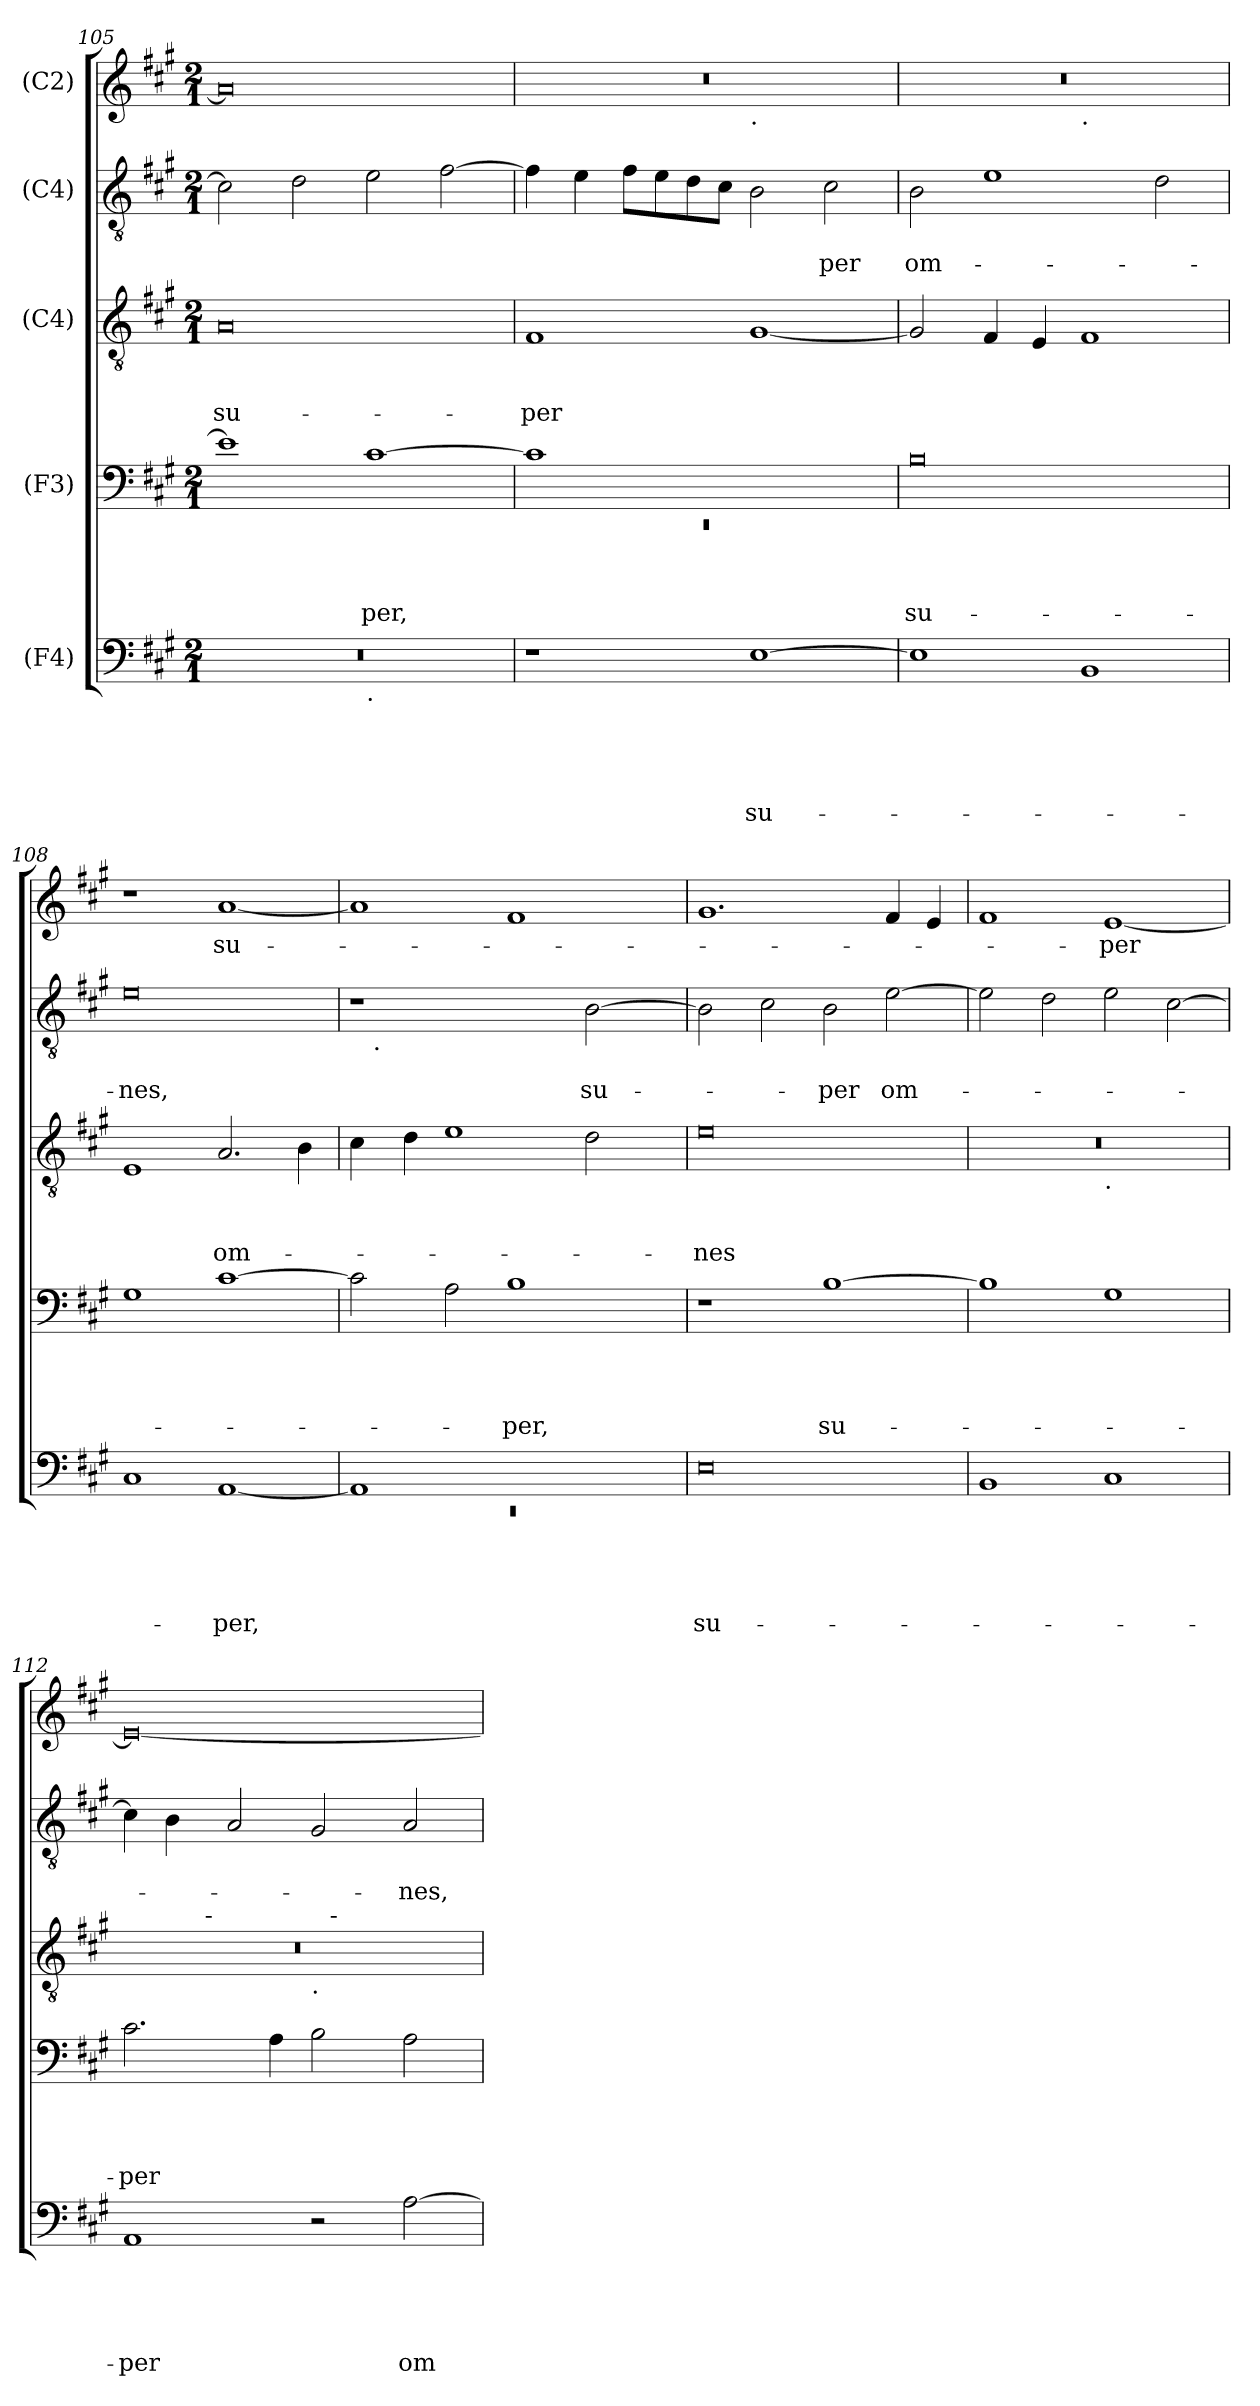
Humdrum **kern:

**kern	**text	**text	**text	**text	**text	**kern	**text	**text	**text	**text	**kern	**text	**text	**text	**kern	**text	**text	**kern	**text
*part5	*part5	*part5	*part5	*part5	*part5	*part4	*part4	*part4	*part4	*part4	*part3	*part3	*part3	*part3	*part2	*part2	*part2	*part1	*part1
*staff5	*staff5	*staff5	*staff5	*staff5	*staff5	*staff4	*staff4	*staff4	*staff4	*staff4	*staff3	*staff3	*staff3	*staff3	*staff2	*staff2	*staff2	*staff1	*staff1
*I"(F4)	*	*	*	*	*	*I"(F3)	*	*	*	*	*I"(C4)	*	*	*	*I"(C4)	*	*	*I"(C2)	*
*clefF4	*	*	*	*	*	*clefF4	*	*	*	*	*clefGv2	*	*	*	*clefGv2	*	*	*clefG2	*
*k[f#c#g#]	*	*	*	*	*	*k[f#c#g#]	*	*	*	*	*k[f#c#g#]	*	*	*	*k[f#c#g#]	*	*	*k[f#c#g#]	*
*A:	*	*	*	*	*	*A:	*	*	*	*	*A:	*	*	*	*A:	*	*	*A:	*
*M2/1	*	*	*	*	*	*M2/1	*	*	*	*	*M2/1	*	*	*	*M2/1	*	*	*M2/1	*
=105	=105	=105	=105	=105	=105	=105	=105	=105	=105	=105	=105	=105	=105	=105	=105	=105	=105	=105	=105
!	!	!	!	!	!	!	!	!	!	!	!	!	!	!LO:LY:b:rj	!	!	!	!	!
*^	*	*	*	*	*	*	*	*	*	*	*	*	*	*	*	*	*	*	*
0r	1ryy	.	.	.	.	.	1e]	.	.	.	.	0A	.	.	su-	2c#\]	.	.	0a]	.
.	.	.	.	.	.	.	.	.	.	.	.	.	.	.	.	2d\	.	.	.	.
!	!LO:TX:b:t=.	!	!	!	!	!	!	!	!	!	!	!	!	!	!	!	!	!	!	!
!	!	!	!	!	!	!	!	!	!	!	!LO:LY:b	!	!	!	!	!	!	!	!	!
.	1ryy	.	.	.	.	.	[>1c#	.	.	.	-per,	.	.	.	.	2e\	.	.	.	.
.	.	.	.	.	.	.	.	.	.	.	.	.	.	.	.	[>2f#\	.	.	.	.
=106	=106	=106	=106	=106	=106	=106	=106	=106	=106	=106	=106	=106	=106	=106	=106	=106	=106	=106	=106	=106
*	*	*	*	*	*	*	*^	*	*	*	*	*	*	*	*	*	*	*	*	*
!	!	!	!	!	!	!	!	!LO:N:vis=1	!	!	!	!	!	!	!	!LO:LY:b	!	!	!	!	!
*v	*v	*	*	*	*	*	*	*	*	*	*	*	*	*	*	*	*	*	*	*^	*
1r	.	.	.	.	.	1c#]	0rEE	.	.	.	.	1F#	.	.	-per	4f#\]	.	.	0r	1ryy	.
.	.	.	.	.	.	.	.	.	.	.	.	.	.	.	.	4e\	.	.	.	.	.
.	.	.	.	.	.	.	.	.	.	.	.	.	.	.	.	8f#\L	.	.	.	.	.
.	.	.	.	.	.	.	.	.	.	.	.	.	.	.	.	8e\	.	.	.	.	.
.	.	.	.	.	.	.	.	.	.	.	.	.	.	.	.	8d\	.	.	.	.	.
.	.	.	.	.	.	.	.	.	.	.	.	.	.	.	.	8c#\J	.	.	.	.	.
!	!	!	!	!	!	!	!	!	!	!	!	!	!	!	!	!	!	!	!	!LO:TX:b:t=.	!
!	!	!	!	!	!LO:LY:b	!	!	!	!	!	!	!	!	!	!	!	!	!	!	!	!
[<1E	.	.	.	.	su-	1ryy	.	.	.	.	.	[<1G#	.	.	.	2B\	.	.	.	1ryy	.
!	!	!	!	!	!	!	!	!	!	!	!	!	!	!	!	!	!	!LO:LY:b	!	!	!
.	.	.	.	.	.	.	.	.	.	.	.	.	.	.	.	2c#\	.	-per	.	.	.
*	*	*	*	*	*	*v	*v	*	*	*	*	*	*	*	*	*	*	*	*	*	*
!!LO:LB:g=z	!!
=107	=107	=107	=107	=107	=107	=107	=107	=107	=107	=107	=107	=107	=107	=107	=107	=107	=107	=107	=107	=107
!	!	!	!	!	!	!	!	!	!	!LO:LY:b	!	!	!	!	!	!	!LO:LY:b	!	!	!
1E]	.	.	.	.	.	0B	.	.	.	su-	2G#/]	.	.	.	2B\	.	om-	0r	1ryy	.
.	.	.	.	.	.	.	.	.	.	.	4F#/	.	.	.	1e	.	.	.	.	.
.	.	.	.	.	.	.	.	.	.	.	4E/	.	.	.	.	.	.	.	.	.
!	!	!	!	!	!	!	!	!	!	!	!	!	!	!	!	!	!	!	!LO:TX:b:t=.	!
1BB	.	.	.	.	.	.	.	.	.	.	1F#	.	.	.	.	.	.	.	1ryy	.
.	.	.	.	.	.	.	.	.	.	.	.	.	.	.	2d\	.	.	.	.	.
=108	=108	=108	=108	=108	=108	=108	=108	=108	=108	=108	=108	=108	=108	=108	=108	=108	=108	=108	=108	=108
!	!	!	!	!	!	!	!	!	!	!	!	!	!	!	!	!	!LO:LY:b	!	!	!
*	*	*	*	*	*	*	*	*	*	*	*	*	*	*	*	*	*	*v	*v	*
1C#	.	.	.	.	.	1G#	.	.	.	.	1E	.	.	.	0e	.	-nes,	1r	.
!	!	!	!	!	!LO:LY:b	!	!	!	!	!	!	!	!	!LO:LY:b	!	!	!	!	!LO:LY:b
[<1AA	.	.	.	.	-per,	[>1c#	.	.	.	.	2.A/	.	.	om-	.	.	.	[<1a	-su-
.	.	.	.	.	.	.	.	.	.	.	4B\	.	.	.	.	.	.	.	.
=109	=109	=109	=109	=109	=109	=109	=109	=109	=109	=109	=109	=109	=109	=109	=109	=109	=109	=109	=109
*^	*	*	*	*	*	*	*	*	*	*	*	*	*	*	*	*	*	*	*
!	!LO:N:vis=1	!	!	!	!	!	!	!	!	!	!	!	!	!	!	!	!	!	!	!
*	*	*	*	*	*	*	*	*	*	*	*	*	*	*	*	*^	*	*	*	*
1AA]	0rEE	.	.	.	.	.	2c#\]	.	.	.	.	4c#\	.	.	.	1r	16.ryy	.	.	1a]	.
!	!	!	!	!	!	!	!	!	!	!	!	!	!	!	!	!	!LO:TX:b:t=.	!	!	!	!
.	.	.	.	.	.	.	.	.	.	.	.	.	.	.	.	.	1ryy	.	.	.	.
.	.	.	.	.	.	.	.	.	.	.	.	4d\	.	.	.	.	.	.	.	.	.
.	.	.	.	.	.	.	2A\	.	.	.	.	1e	.	.	.	.	.	.	.	.	.
!	!	!	!	!	!	!	!	!	!	!	!LO:LY:b	!	!	!	!	!	!	!	!	!	!
1ryy	.	.	.	.	.	.	1B	.	.	.	-per,	.	.	.	.	2ryy	.	.	.	1f#	.
.	.	.	.	.	.	.	.	.	.	.	.	.	.	.	.	.	2ryy	.	.	.	.
!	!	!	!	!	!	!	!	!	!	!	!	!	!	!	!	!	!	!	!LO:LY:b	!	!
.	.	.	.	.	.	.	.	.	.	.	.	2d\	.	.	.	[>2B\	.	.	su-	.	.
.	.	.	.	.	.	.	.	.	.	.	.	.	.	.	.	.	4ryy	.	.	.	.
.	.	.	.	.	.	.	.	.	.	.	.	.	.	.	.	.	8ryy	.	.	.	.
.	.	.	.	.	.	.	.	.	.	.	.	.	.	.	.	.	32ryy	.	.	.	.
=110	=110	=110	=110	=110	=110	=110	=110	=110	=110	=110	=110	=110	=110	=110	=110	=110	=110	=110	=110	=110	=110
!	!	!	!	!	!	!LO:LY:b	!	!	!	!	!	!	!	!	!LO:LY:b:rj	!	!	!	!	!	!
*v	*v	*	*	*	*	*	*	*	*	*	*	*	*	*	*	*v	*v	*	*	*	*
0E	.	.	.	.	su-	1r	.	.	.	.	0e	.	.	-nes	2B\]	.	.	1.g#	.
.	.	.	.	.	.	.	.	.	.	.	.	.	.	.	2c#\	.	.	.	.
!	!	!	!	!	!	!	!	!	!	!LO:LY:b	!	!	!	!	!	!	!LO:LY:b	!	!
.	.	.	.	.	.	[>1B	.	.	.	su-	.	.	.	.	2B\	.	-per	.	.
!	!	!	!	!	!	!	!	!	!	!	!	!	!	!	!	!	!LO:LY:b	!	!
.	.	.	.	.	.	.	.	.	.	.	.	.	.	.	[>2e\	.	om-	4f#/	.
.	.	.	.	.	.	.	.	.	.	.	.	.	.	.	.	.	.	4e/	.
=111	=111	=111	=111	=111	=111	=111	=111	=111	=111	=111	=111	=111	=111	=111	=111	=111	=111	=111	=111
*	*	*	*	*	*	*	*	*	*	*	*^	*	*	*	*	*	*	*	*
1BB	.	.	.	.	.	1B]	.	.	.	.	0r	1ryy	.	.	.	2e\]	.	.	1f#	.
.	.	.	.	.	.	.	.	.	.	.	.	.	.	.	.	2d\	.	.	.	.
!	!	!	!	!	!	!	!	!	!	!	!	!LO:TX:b:t=.	!	!	!	!	!	!	!	!
!	!	!	!	!	!	!	!	!	!	!	!	!	!	!	!	!	!	!	!	!LO:LY:b
1C#	.	.	.	.	.	1G#	.	.	.	.	.	1ryy	.	.	.	2e\	.	.	[>1e	-per
.	.	.	.	.	.	.	.	.	.	.	.	.	.	.	.	[>2c#\	.	.	.	.
!!LO:PB:g=z
=112	=112	=112	=112	=112	=112	=112	=112	=112	=112	=112	=112	=112	=112	=112	=112	=112	=112	=112	=112	=112
!	!	!	!	!	!LO:LY:b	!	!	!	!	!LO:LY:b	!	!	!	!	!	!	!	!	!	!
*	*	*	*	*	*	*	*	*	*	*	*^	*^	*	*	*	*	*	*	*	*
1AA	.	.	.	.	-per	2.c#\	.	.	.	-per	0r	4ryy	1ryy	1ryy	.	.	.	4c#\]	.	.	0e_	.
.	.	.	.	.	.	.	.	.	.	.	.	8ryy	.	.	.	.	.	4B\	.	.	.	.
.	.	.	.	.	.	.	.	.	.	.	.	32ryy	.	.	.	.	.	.	.	.	.	.
!	!	!	!	!	!	!	!	!	!	!	!	!LO:TX:a:t=-	!	!	!	!	!	!	!	!	!	!
.	.	.	.	.	.	.	.	.	.	.	.	1ryy	.	.	.	.	.	.	.	.	.	.
.	.	.	.	.	.	.	.	.	.	.	.	.	.	.	.	.	.	2A/	.	.	.	.
.	.	.	.	.	.	4A\	.	.	.	.	.	.	.	.	.	.	.	.	.	.	.	.
!	!	!	!	!	!	!	!	!	!	!	!	!	!LO:TX:b:t=.	!	!	!	!	!	!	!	!	!
2r	.	.	.	.	.	2B\	.	.	.	.	.	.	1ryy	16ryy	.	.	.	2G#/	.	.	.	.
!	!	!	!	!	!	!	!	!	!	!	!	!	!	!LO:TX:a:t=-	!	!	!	!	!	!	!	!
.	.	.	.	.	.	.	.	.	.	.	.	.	.	2...ryy	.	.	.	.	.	.	.	.
.	.	.	.	.	.	.	.	.	.	.	.	2ryy	.	.	.	.	.	.	.	.	.	.
!	!	!	!	!	!LO:LY:b	!	!	!	!	!	!	!	!	!	!	!	!	!	!	!LO:LY:b	!	!
[>2A\	.	.	.	.	om-	2A\	.	.	.	.	.	.	.	.	.	.	.	2A/	.	-nes,	.	.
.	.	.	.	.	.	.	.	.	.	.	.	16.ryy	.	.	.	.	.	.	.	.	.	.
*	*	*	*	*	*	*	*	*	*	*	*v	*v	*v	*v	*	*	*	*	*	*	*	*
=	=	=	=	=	=	=	=	=	=	=	=	=	=	=	=	=	=	=	=
*-	*-	*-	*-	*-	*-	*-	*-	*-	*-	*-	*-	*-	*-	*-	*-	*-	*-	*-	*-
